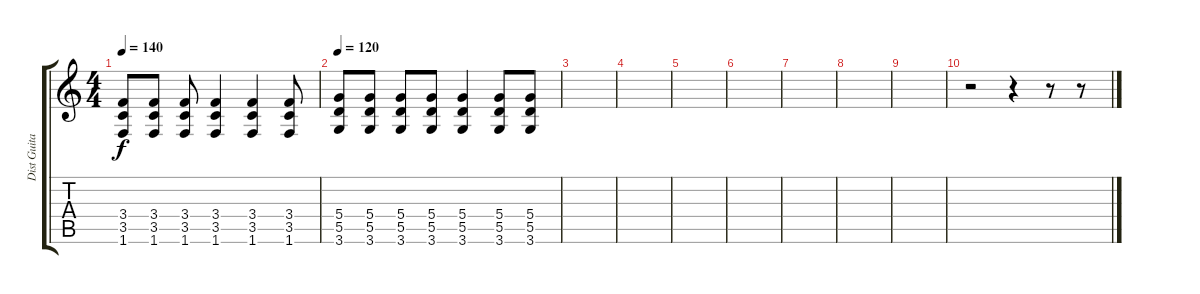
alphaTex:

\track ("Dist Guitar" "Dist Guita") {instrument overdrivenguitar}
\staff {score tabs}
\tuning (E4 B3 G3 D3 A2 E2) {hide}
\ts (4 4)
\tempo 140
\clef g2
\ks c
(3.4 3.5 1.6).8{dy f} (3.4 3.5 1.6).8 (3.4 3.5 1.6).8 (3.4 3.5 1.6).4 (3.4 3.5 1.6).4 (3.4 3.5 1.6).8 |
\tempo 120
(5.4 5.5 3.6).8 (5.4 5.5 3.6).8 (5.4 5.5 3.6).8 (5.4 5.5 3.6).8 (5.4 5.5 3.6).4 (5.4 5.5 3.6).8 (5.4 5.5 3.6).8 |
|
|
|
|
|
|
|
r.2 r.4 r.8 r.8
